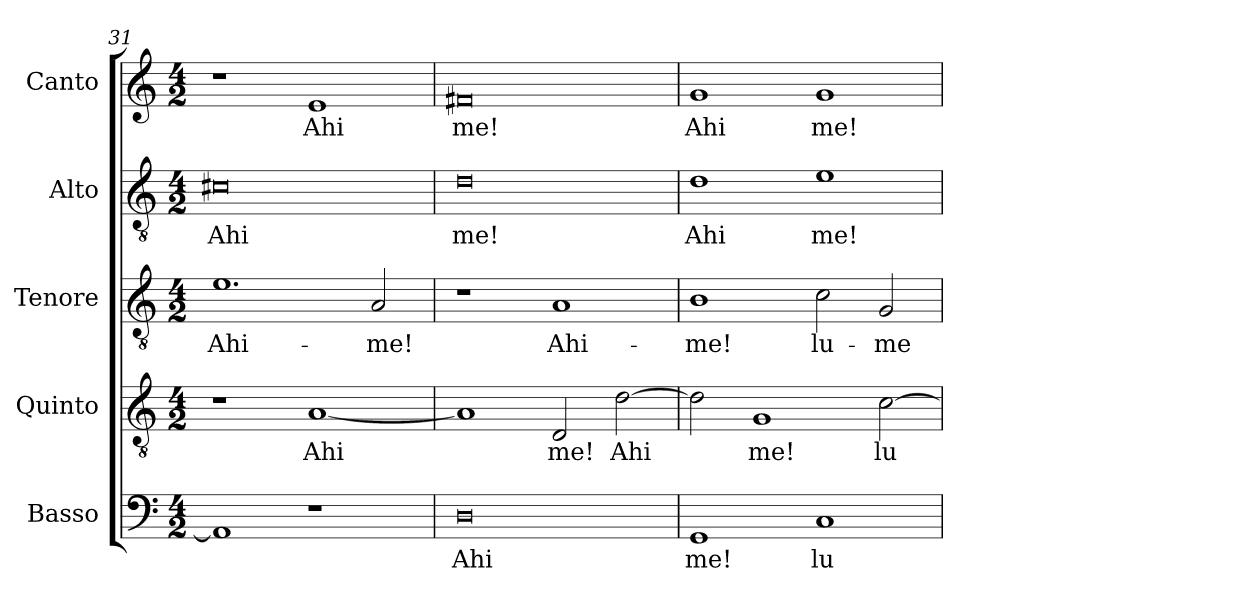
**kern	**text	**kern	**text	**kern	**text	**kern	**text	**kern	**text
*part5	*part5	*part4	*part4	*part3	*part3	*part2	*part2	*part1	*part1
*staff5	*staff5	*staff4	*staff4	*staff3	*staff3	*staff2	*staff2	*staff1	*staff1
*I"Basso	*	*I"Quinto	*	*I"Tenore	*	*I"Alto	*	*I"Canto	*
*I'Basso	*	*I'Quinto	*	*I'Tenore	*	*I'Alto	*	*I'Canto	*
*clefF4	*	*clefGv2	*	*clefGv2	*	*clefGv2	*	*clefG2	*
*M4/2	*	*M4/2	*	*M4/2	*	*M4/2	*	*M4/2	*
=31	=31	=31	=31	=31	=31	=31	=31	=31	=31
!	!	!	!	!	!LO:LY:b:cj	!	!LO:LY:b:cj	!	!
1AA]	.	1r	.	1.e	Ahi-	0c#X	Ahi	1r	.
!	!	!	!LO:LY:b	!	!	!	!	!	!LO:LY:b:cj
1r	.	[<1A	Ahi	.	.	.	.	1e	Ahi
!	!	!	!	!	!LO:LY:b:cj	!	!	!	!
.	.	.	.	2A/	-me!	.	.	.	.
=32	=32	=32	=32	=32	=32	=32	=32	=32	=32
!	!LO:LY:b:cj	!	!	!	!	!	!LO:LY:b:cj	!	!LO:LY:b:cj
0D	Ahi	1A]	.	1r	.	0d	me!	0f#X	me!
!	!	!	!LO:LY:b:cj	!	!LO:LY:b:cj	!	!	!	!
.	.	2D/	me!	1A	Ahi-	.	.	.	.
!	!	!	!LO:LY:b	!	!	!	!	!	!
.	.	[>2d\	Ahi	.	.	.	.	.	.
=33	=33	=33	=33	=33	=33	=33	=33	=33	=33
!	!LO:LY:b:cj	!	!	!	!LO:LY:b:cj	!	!LO:LY:b:cj	!	!LO:LY:b:cj
1GG	me!	2d\]	.	1B	-me!	1d	Ahi	1g	Ahi
!	!	!	!LO:LY:b:cj	!	!	!	!	!	!
.	.	1G	me!	.	.	.	.	.	.
!	!LO:LY:b:cj	!	!	!	!LO:LY:b:cj	!	!LO:LY:b:cj	!	!LO:LY:b:cj
1C	lu	.	.	2c\	lu-	1e	me!	1g	me!
!	!	!	!LO:LY:b:cj	!	!LO:LY:b:cj	!	!	!	!
.	.	[>2c\	lu	2G/	-me	.	.	.	.
=	=	=	=	=	=	=	=	=	=
*-	*-	*-	*-	*-	*-	*-	*-	*-	*-
